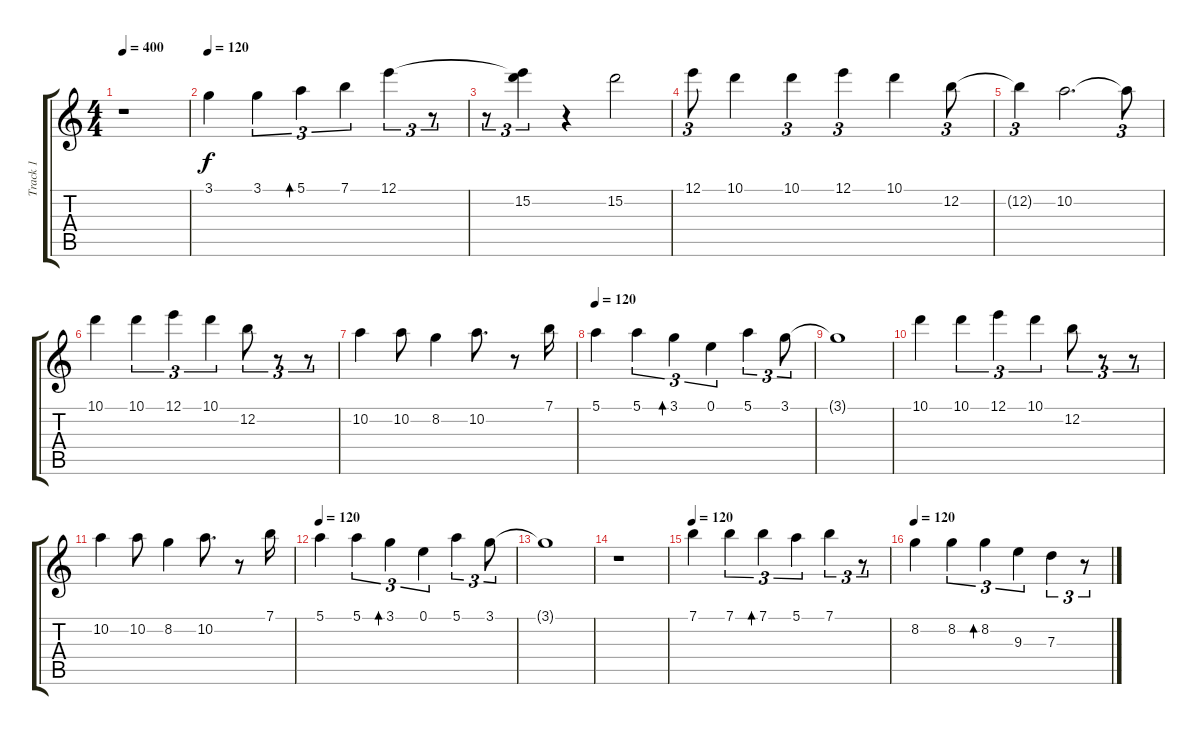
\track ("Track 1" "Track 1") {instrument acousticguitarsteel}
\staff {score tabs}
\tuning (E4 B3 G3 D3 A2 E2) {hide}
\ts (4 4)
\tempo 400
\clef g2
\ks c
r.1{dy f instrument acousticguitarsteel} |
\tempo 120
3.1.4{instrument acousticguitarnylon} 3.1.4{tu (3 2)} 5.1.4{tu (3 2) bd 60} 7.1.4{tu (3 2)} 12.1.4{tu (3 2)} r.8{tu (3 2)} |
r.8{tu (3 2)} (12.1{t} 15.2).4{tu (3 2)} r.4 15.2.2 |
12.1.8{tu (3 2)} 10.1.4 10.1.4{tu (3 2)} 12.1.4{tu (3 2)} 10.1.4 12.2.8{tu (3 2)} |
12.2{t}.4{tu (3 2)} 10.2.2{d} 10.2{t}.8{tu (3 2)} |
10.1.4 10.1.4{tu (3 2)} 12.1.4{tu (3 2)} 10.1.4{tu (3 2)} 12.2.8{tu (3 2)} r.8{tu (3 2)} r.8{tu (3 2)} |
10.2.4 10.2.8 8.2.4 10.2.8{d} r.8 7.1.16 |
\tempo 120
5.1.4{instrument acousticguitarnylon} 5.1.4{tu (3 2)} 3.1.4{tu (3 2) bd 60} 0.1.4{tu (3 2)} 5.1.4{tu (3 2)} 3.1.8{tu (3 2)} |
3.1{t}.1 |
10.1.4 10.1.4{tu (3 2)} 12.1.4{tu (3 2)} 10.1.4{tu (3 2)} 12.2.8{tu (3 2)} r.8{tu (3 2)} r.8{tu (3 2)} |
10.2.4 10.2.8 8.2.4 10.2.8{d} r.8 7.1.16 |
\tempo 120
5.1.4{instrument acousticguitarnylon} 5.1.4{tu (3 2)} 3.1.4{tu (3 2) bd 60} 0.1.4{tu (3 2)} 5.1.4{tu (3 2)} 3.1.8{tu (3 2)} |
3.1{t}.1 |
r.1 |
\tempo 120
7.1.4{instrument acousticguitarnylon} 7.1.4{tu (3 2)} 7.1.4{tu (3 2) bd 60} 5.1.4{tu (3 2)} 7.1.4{tu (3 2)} r.8{tu (3 2)} |
\tempo 120
8.2.4{instrument acousticguitarnylon} 8.2.4{tu (3 2)} 8.2.4{tu (3 2) bd 60} 9.3.4{tu (3 2)} 7.3.4{tu (3 2)} r.8{tu (3 2)}
